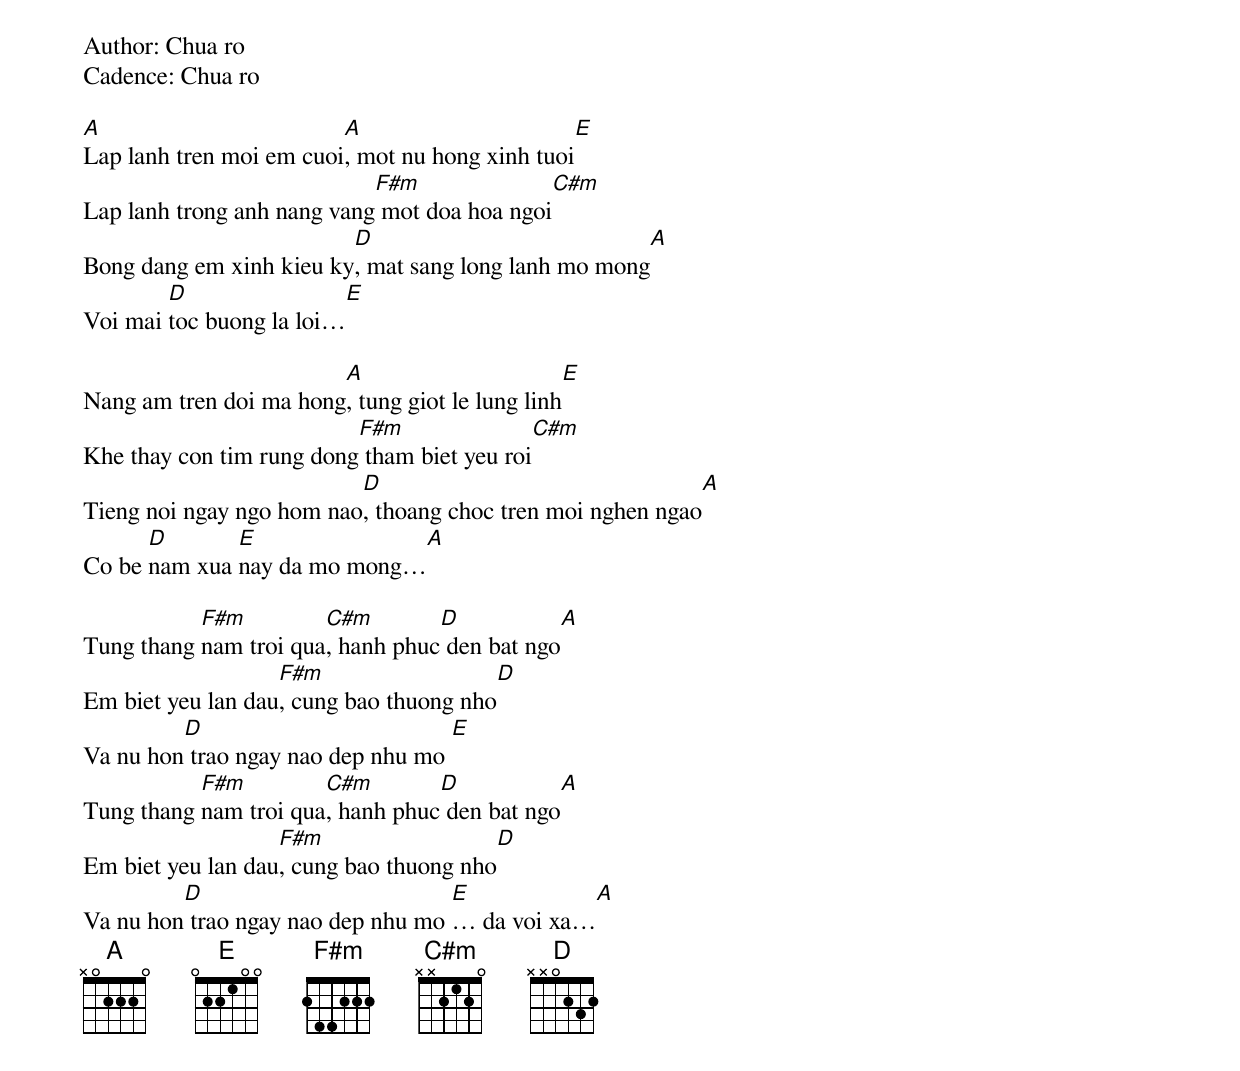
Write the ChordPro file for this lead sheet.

Author: Chua ro
Cadence: Chua ro

[A]Lap lanh tren moi em cuoi[A], mot nu hong xinh tuoi[E]
Lap lanh trong anh nang vang[F#m] mot doa hoa ngoi[C#m]
Bong dang em xinh kieu ky[D], mat sang long lanh mo mong[A]
Voi mai [D]toc buong la loi[E]

Nang am tren doi ma hong[A], tung giot le lung linh[E]
Khe thay con tim rung dong[F#m] tham biet yeu roi[C#m]
Tieng noi ngay ngo hom nao[D], thoang choc tren moi nghen ngao[A]
Co be [D]nam xua [E]nay da mo mong[A]

Tung thang [F#m]nam troi qua[C#m], hanh phuc[D] den bat ngo[A]
Em biet yeu lan dau[F#m], cung bao thuong nho[D]
Va nu hon[D] trao ngay nao dep nhu mo [E]
Tung thang [F#m]nam troi qua[C#m], hanh phuc[D] den bat ngo[A]
Em biet yeu lan dau[F#m], cung bao thuong nho[D]
Va nu hon[D] trao ngay nao dep nhu mo [E] da voi xa[A]
